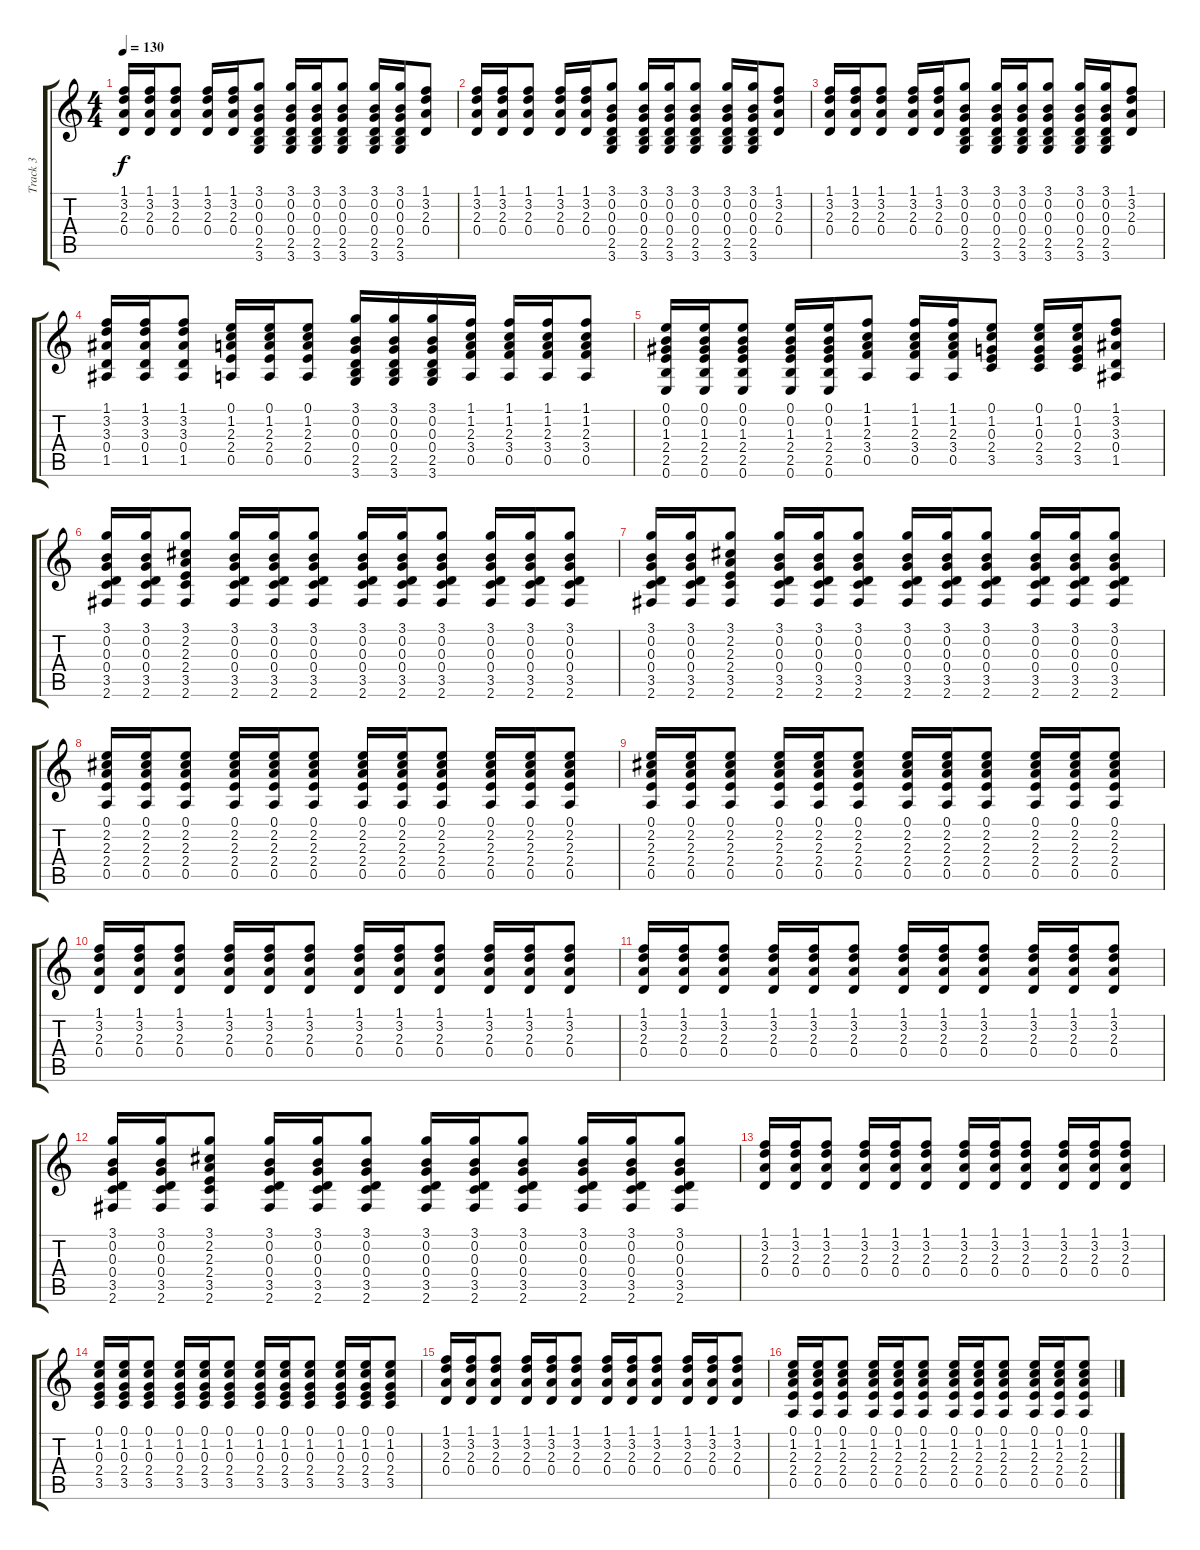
\track ("Track 3" "Track 3") {instrument acousticguitarsteel}
\staff {score tabs}
\tuning (E4 B3 G3 D3 A2 E2) {hide}
\ts (4 4)
\tempo 130
\clef g2
\ks c
(1.1 3.2 2.3 0.4).16{dy f} (1.1 3.2 2.3 0.4).16 (1.1 3.2 2.3 0.4).8 (1.1 3.2 2.3 0.4).16 (1.1 3.2 2.3 0.4).16 (3.1 0.2 0.3 0.4 2.5 3.6).8 (3.1 0.2 0.3 0.4 2.5 3.6).16 (3.1 0.2 0.3 0.4 2.5 3.6).16 (3.1 0.2 0.3 0.4 2.5 3.6).8 (3.1 0.2 0.3 0.4 2.5 3.6).16 (3.1 0.2 0.3 0.4 2.5 3.6).16 (1.1 3.2 2.3 0.4).8 |
(1.1 3.2 2.3 0.4).16 (1.1 3.2 2.3 0.4).16 (1.1 3.2 2.3 0.4).8 (1.1 3.2 2.3 0.4).16 (1.1 3.2 2.3 0.4).16 (3.1 0.2 0.3 0.4 2.5 3.6).8 (3.1 0.2 0.3 0.4 2.5 3.6).16 (3.1 0.2 0.3 0.4 2.5 3.6).16 (3.1 0.2 0.3 0.4 2.5 3.6).8 (3.1 0.2 0.3 0.4 2.5 3.6).16 (3.1 0.2 0.3 0.4 2.5 3.6).16 (1.1 3.2 2.3 0.4).8 |
(1.1 3.2 2.3 0.4).16 (1.1 3.2 2.3 0.4).16 (1.1 3.2 2.3 0.4).8 (1.1 3.2 2.3 0.4).16 (1.1 3.2 2.3 0.4).16 (3.1 0.2 0.3 0.4 2.5 3.6).8 (3.1 0.2 0.3 0.4 2.5 3.6).16 (3.1 0.2 0.3 0.4 2.5 3.6).16 (3.1 0.2 0.3 0.4 2.5 3.6).8 (3.1 0.2 0.3 0.4 2.5 3.6).16 (3.1 0.2 0.3 0.4 2.5 3.6).16 (1.1 3.2 2.3 0.4).8 |
(1.1 3.2 3.3 0.4 1.5).16 (1.1 3.2 3.3 0.4 1.5).16 (1.1 3.2 3.3 0.4 1.5).8 (0.1 1.2 2.3 2.4 0.5).16 (0.1 1.2 2.3 2.4 0.5).16 (0.1 1.2 2.3 2.4 0.5).8 (3.1 0.2 0.3 0.4 2.5 3.6).16 (3.1 0.2 0.3 0.4 2.5 3.6).16 (3.1 0.2 0.3 0.4 2.5 3.6).16 (1.1 1.2 2.3 3.4 0.5).16 (1.1 1.2 2.3 3.4 0.5).16 (1.1 1.2 2.3 3.4 0.5).16 (1.1 1.2 2.3 3.4 0.5).8 |
(0.1 0.2 1.3 2.4 2.5 0.6).16 (0.1 0.2 1.3 2.4 2.5 0.6).16 (0.1 0.2 1.3 2.4 2.5 0.6).8 (0.1 0.2 1.3 2.4 2.5 0.6).16 (0.1 0.2 1.3 2.4 2.5 0.6).16 (1.1 1.2 2.3 3.4 0.5).8 (1.1 1.2 2.3 3.4 0.5).16 (1.1 1.2 2.3 3.4 0.5).16 (0.1 1.2 0.3 2.4 3.5).8 (0.1 1.2 0.3 2.4 3.5).16 (0.1 1.2 0.3 2.4 3.5).16 (1.1 3.2 3.3 0.4 1.5).8 |
(3.1 0.2 0.3 0.4 3.5 2.6).16 (3.1 0.2 0.3 0.4 3.5 2.6).16 (3.1 2.2 2.3 2.4 3.5 2.6).8 (3.1 0.2 0.3 0.4 3.5 2.6).16 (3.1 0.2 0.3 0.4 3.5 2.6).16 (3.1 0.2 0.3 0.4 3.5 2.6).8 (3.1 0.2 0.3 0.4 3.5 2.6).16 (3.1 0.2 0.3 0.4 3.5 2.6).16 (3.1 0.2 0.3 0.4 3.5 2.6).8 (3.1 0.2 0.3 0.4 3.5 2.6).16 (3.1 0.2 0.3 0.4 3.5 2.6).16 (3.1 0.2 0.3 0.4 3.5 2.6).8 |
(3.1 0.2 0.3 0.4 3.5 2.6).16 (3.1 0.2 0.3 0.4 3.5 2.6).16 (3.1 2.2 2.3 2.4 3.5 2.6).8 (3.1 0.2 0.3 0.4 3.5 2.6).16 (3.1 0.2 0.3 0.4 3.5 2.6).16 (3.1 0.2 0.3 0.4 3.5 2.6).8 (3.1 0.2 0.3 0.4 3.5 2.6).16 (3.1 0.2 0.3 0.4 3.5 2.6).16 (3.1 0.2 0.3 0.4 3.5 2.6).8 (3.1 0.2 0.3 0.4 3.5 2.6).16 (3.1 0.2 0.3 0.4 3.5 2.6).16 (3.1 0.2 0.3 0.4 3.5 2.6).8 |
(0.1 2.2 2.3 2.4 0.5).16 (0.1 2.2 2.3 2.4 0.5).16 (0.1 2.2 2.3 2.4 0.5).8 (0.1 2.2 2.3 2.4 0.5).16 (0.1 2.2 2.3 2.4 0.5).16 (0.1 2.2 2.3 2.4 0.5).8 (0.1 2.2 2.3 2.4 0.5).16 (0.1 2.2 2.3 2.4 0.5).16 (0.1 2.2 2.3 2.4 0.5).8 (0.1 2.2 2.3 2.4 0.5).16 (0.1 2.2 2.3 2.4 0.5).16 (0.1 2.2 2.3 2.4 0.5).8 |
(0.1 2.2 2.3 2.4 0.5).16 (0.1 2.2 2.3 2.4 0.5).16 (0.1 2.2 2.3 2.4 0.5).8 (0.1 2.2 2.3 2.4 0.5).16 (0.1 2.2 2.3 2.4 0.5).16 (0.1 2.2 2.3 2.4 0.5).8 (0.1 2.2 2.3 2.4 0.5).16 (0.1 2.2 2.3 2.4 0.5).16 (0.1 2.2 2.3 2.4 0.5).8 (0.1 2.2 2.3 2.4 0.5).16 (0.1 2.2 2.3 2.4 0.5).16 (0.1 2.2 2.3 2.4 0.5).8 |
(1.1 3.2 2.3 0.4).16 (1.1 3.2 2.3 0.4).16 (1.1 3.2 2.3 0.4).8 (1.1 3.2 2.3 0.4).16 (1.1 3.2 2.3 0.4).16 (1.1 3.2 2.3 0.4).8 (1.1 3.2 2.3 0.4).16 (1.1 3.2 2.3 0.4).16 (1.1 3.2 2.3 0.4).8 (1.1 3.2 2.3 0.4).16 (1.1 3.2 2.3 0.4).16 (1.1 3.2 2.3 0.4).8 |
(1.1 3.2 2.3 0.4).16 (1.1 3.2 2.3 0.4).16 (1.1 3.2 2.3 0.4).8 (1.1 3.2 2.3 0.4).16 (1.1 3.2 2.3 0.4).16 (1.1 3.2 2.3 0.4).8 (1.1 3.2 2.3 0.4).16 (1.1 3.2 2.3 0.4).16 (1.1 3.2 2.3 0.4).8 (1.1 3.2 2.3 0.4).16 (1.1 3.2 2.3 0.4).16 (1.1 3.2 2.3 0.4).8 |
(3.1 0.2 0.3 0.4 3.5 2.6).16 (3.1 0.2 0.3 0.4 3.5 2.6).16 (3.1 2.2 2.3 2.4 3.5 2.6).8 (3.1 0.2 0.3 0.4 3.5 2.6).16 (3.1 0.2 0.3 0.4 3.5 2.6).16 (3.1 0.2 0.3 0.4 3.5 2.6).8 (3.1 0.2 0.3 0.4 3.5 2.6).16 (3.1 0.2 0.3 0.4 3.5 2.6).16 (3.1 0.2 0.3 0.4 3.5 2.6).8 (3.1 0.2 0.3 0.4 3.5 2.6).16 (3.1 0.2 0.3 0.4 3.5 2.6).16 (3.1 0.2 0.3 0.4 3.5 2.6).8 |
(1.1 3.2 2.3 0.4).16 (1.1 3.2 2.3 0.4).16 (1.1 3.2 2.3 0.4).8 (1.1 3.2 2.3 0.4).16 (1.1 3.2 2.3 0.4).16 (1.1 3.2 2.3 0.4).8 (1.1 3.2 2.3 0.4).16 (1.1 3.2 2.3 0.4).16 (1.1 3.2 2.3 0.4).8 (1.1 3.2 2.3 0.4).16 (1.1 3.2 2.3 0.4).16 (1.1 3.2 2.3 0.4).8 |
(0.1 1.2 0.3 2.4 3.5).16 (0.1 1.2 0.3 2.4 3.5).16 (0.1 1.2 0.3 2.4 3.5).8 (0.1 1.2 0.3 2.4 3.5).16 (0.1 1.2 0.3 2.4 3.5).16 (0.1 1.2 0.3 2.4 3.5).8 (0.1 1.2 0.3 2.4 3.5).16 (0.1 1.2 0.3 2.4 3.5).16 (0.1 1.2 0.3 2.4 3.5).8 (0.1 1.2 0.3 2.4 3.5).16 (0.1 1.2 0.3 2.4 3.5).16 (0.1 1.2 0.3 2.4 3.5).8 |
(1.1 3.2 2.3 0.4).16 (1.1 3.2 2.3 0.4).16 (1.1 3.2 2.3 0.4).8 (1.1 3.2 2.3 0.4).16 (1.1 3.2 2.3 0.4).16 (1.1 3.2 2.3 0.4).8 (1.1 3.2 2.3 0.4).16 (1.1 3.2 2.3 0.4).16 (1.1 3.2 2.3 0.4).8 (1.1 3.2 2.3 0.4).16 (1.1 3.2 2.3 0.4).16 (1.1 3.2 2.3 0.4).8 |
(0.1 1.2 2.3 2.4 0.5).16 (0.1 1.2 2.3 2.4 0.5).16 (0.1 1.2 2.3 2.4 0.5).8 (0.1 1.2 2.3 2.4 0.5).16 (0.1 1.2 2.3 2.4 0.5).16 (0.1 1.2 2.3 2.4 0.5).8 (0.1 1.2 2.3 2.4 0.5).16 (0.1 1.2 2.3 2.4 0.5).16 (0.1 1.2 2.3 2.4 0.5).8 (0.1 1.2 2.3 2.4 0.5).16 (0.1 1.2 2.3 2.4 0.5).16 (0.1 1.2 2.3 2.4 0.5).8
